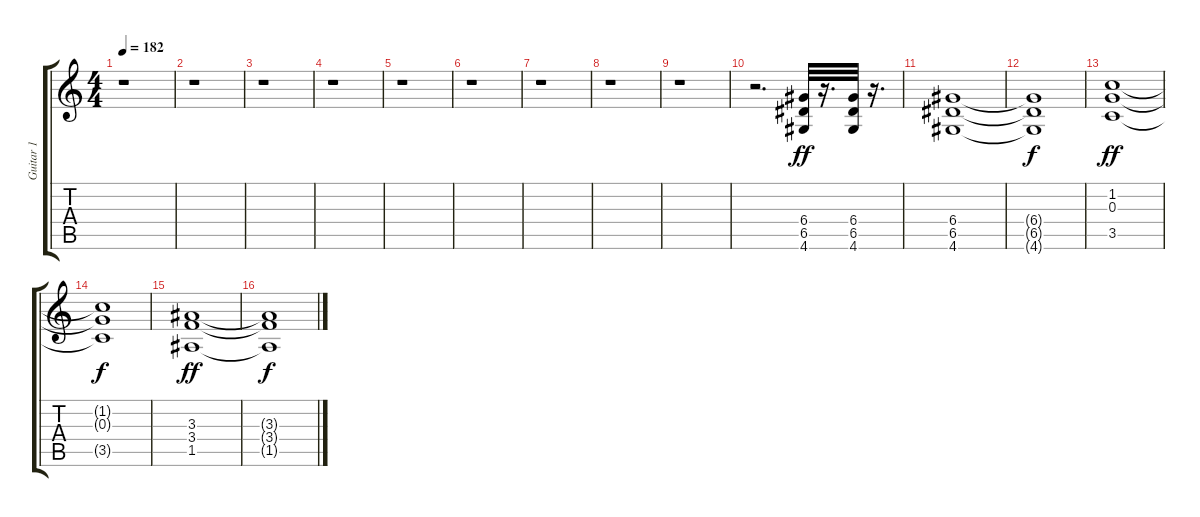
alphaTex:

\track ("Guitar 1" "Guitar 1") {instrument distortionguitar}
\staff {score tabs}
\tuning (E4 B3 G3 D3 A2 E2) {hide}
\ts (4 4)
\tempo 182
\clef g2
\ks c
r.1{dy f} |
r.1 |
r.1 |
r.1 |
r.1 |
r.1 |
r.1 |
r.1 |
r.1 |
r.2{d} (6.4 6.5 4.6).32{dy ff} r.16{d} (6.4 6.5 4.6).32 r.16{d} |
(6.4 6.5 4.6).1 |
(6.4{t} 6.5{t} 4.6{t}).1{dy f} |
(1.2 0.3 3.5).1{dy ff} |
(1.2{t} 0.3{t} 3.5{t}).1{dy f} |
(3.3 3.4 1.5).1{dy ff} |
(3.3{t} 3.4{t} 1.5{t}).1{dy f}
